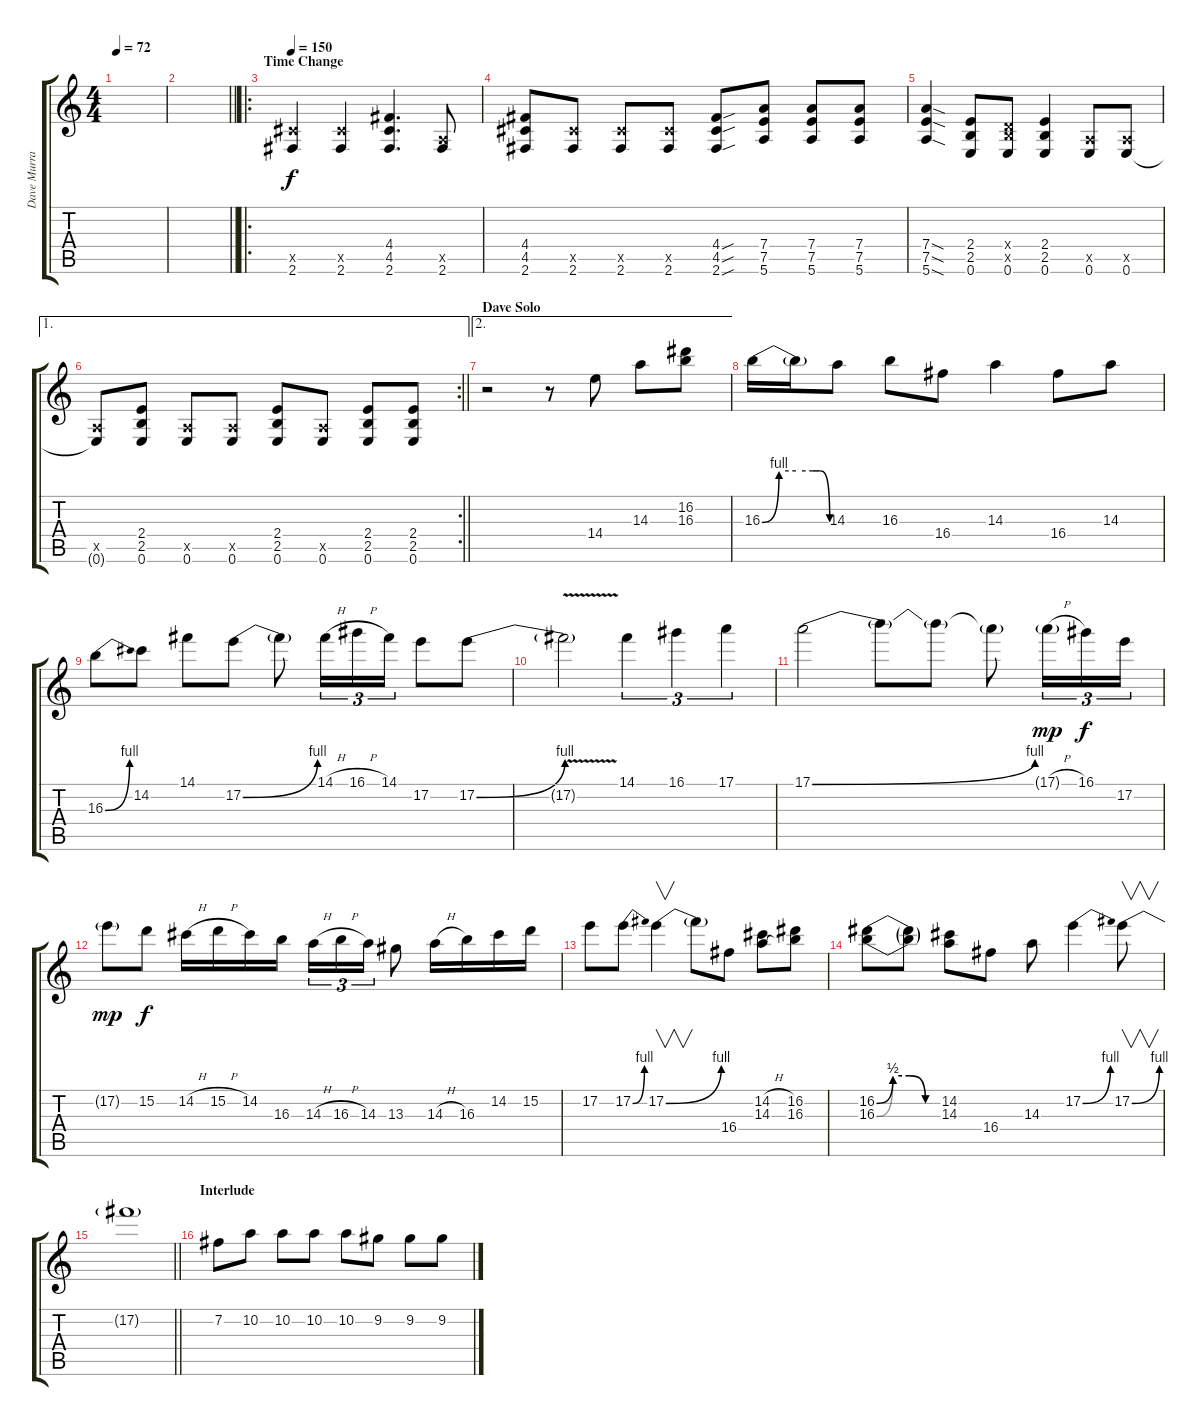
\track ("Dave Murray" "Dave Murra") {instrument distortionguitar}
\staff {score tabs}
\tuning (E4 B3 G3 D3 A2 E2) {hide}
\ts (4 4)
\tempo 72
\clef g2
\ks c
|
\barLineRight lightlight
|
\ro
\section ("" "Time Change")
\tempo 146
\tempo 150
(4.5{x} 2.6).4 (4.5{x} 2.6).4 (4.4 4.5 2.6).4{d} (0.5{x} 2.6).8 |
(4.4 4.5 2.6).8 (4.5{x} 2.6).8 (4.5{x} 2.6).8 (4.5{x} 2.6).8 (4.4{sou} 4.5{sou} 2.6{sou}).8 (7.4 7.5 5.6).8 (7.4 7.5 5.6).8 (7.4 7.5 5.6).8 |
(7.4{sod} 7.5{sod} 5.6{sod}).4 (2.4 2.5 0.6).8 (0.4{x} 2.5{x} 0.6).8 (2.4 2.5 0.6).4 (0.5{x} 0.6).8 (0.5{x} 0.6).8 |
\ae 1
\rc 2
\barLineRight lightlight
(0.5{x} 0.6{t}).8 (2.4 2.5 0.6).8 (0.5{x} 0.6).8 (0.5{x} 0.6).8 (2.4 2.5 0.6).8 (0.5{x} 0.6).8 (2.4 2.5 0.6).8 (2.4 2.5 0.6).8 |
\ae 2
\section ("" "Dave Solo")
r.2 r.8 14.4.8 14.3.8 (16.2 16.3).8 |
16.3{be (custom 0 0 15 4 30 4 45 4 51 4 60 0)}.16 16.3{t}.16 14.3.8 16.3.8 16.4.8 14.3.4 16.4.8 14.3.8 |
16.3{be (bend 0 0 60 4)}.8 14.2.8 14.1.8 17.2{be (bend 0 0 60 4)}.8 17.2{t}.8 14.1{h}.16{tu (3 2)} 16.1{h}.16{tu (3 2)} 14.1.16{tu (3 2)} 17.2.8 17.2{be (bend 0 0 60 4)}.8 |
17.2{v t}.2 14.1.4{tu (3 2)} 16.1.4{tu (3 2)} 17.1.4{tu (3 2)} |
17.1{be (bend 0 0 60 4)}.2 17.1{t}.8 17.1{t}.8 17.1{t}.8 17.1{h g}.16{tu (3 2) dy mp} 16.1.16{tu (3 2) dy f} 17.2.16{tu (3 2)} |
17.2{g}.8{dy mp} 15.2.8{dy f} 14.2{h}.16 15.2{h}.16 14.2.16 16.3.16 14.3{h}.16{tu (3 2)} 16.3{h}.16{tu (3 2)} 14.3.16{tu (3 2)} 13.3.8 14.3{h}.16 16.3.16 14.2.16 15.2.16 |
17.2.8 17.2{be (bend 0 0 60 4)}.8 17.2{be (bend 0 0 60 4)}.4{v} 17.2{t}.8 16.4.8 (14.2{h} 14.3{h}).8 (16.2 16.3).8 |
(16.2{be (custom 0 0 15 2 30 2 45 0 60 0)} 16.3{be (custom 0 0 15 2 30 2 45 0 60 0)}).8 (16.2{t} 16.3{t}).8 (14.2 14.3).8 16.4.8 14.3.8 17.2{be (bend 0 0 60 4)}.4 17.2{be (bend 0 0 60 4)}.8{v} |
\barLineRight lightlight
17.2{t}.1 |
\section ("" "Interlude")
7.2.8 10.2.8 10.2.8 10.2.8 10.2.8 9.2.8 9.2.8 9.2.8
